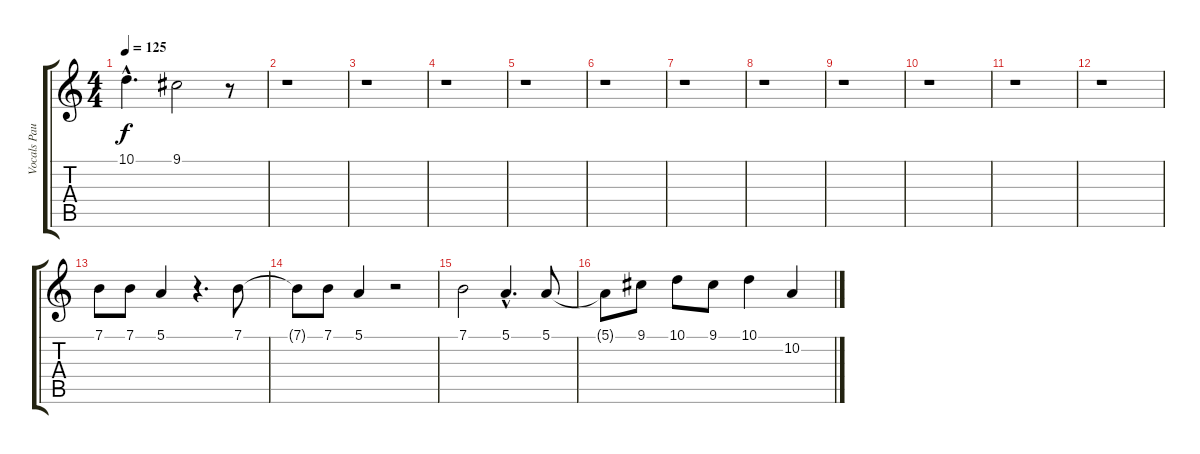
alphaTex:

\track ("Vocals Paul" "Vocals Pau") {instrument lead2sawtooth}
\staff {score tabs}
\tuning (E4 B3 G3 D3 A2 E2) {hide}
\ts (4 4)
\tempo 125
\clef g2
\ks c
10.1{hac t}.4{d dy f} 9.1.2 r.8 |
r.1 |
r.1 |
r.1 |
r.1 |
r.1 |
r.1 |
r.1 |
r.1 |
r.1 |
r.1 |
r.1 |
7.1.8 7.1.8 5.1.4 r.4{d} 7.1.8 |
7.1{t}.8 7.1.8 5.1.4 r.2 |
7.1.2 5.1{hac}.4{d} 5.1.8 |
5.1{t}.8 9.1.8 10.1.8 9.1.8 10.1.4 10.2.4
